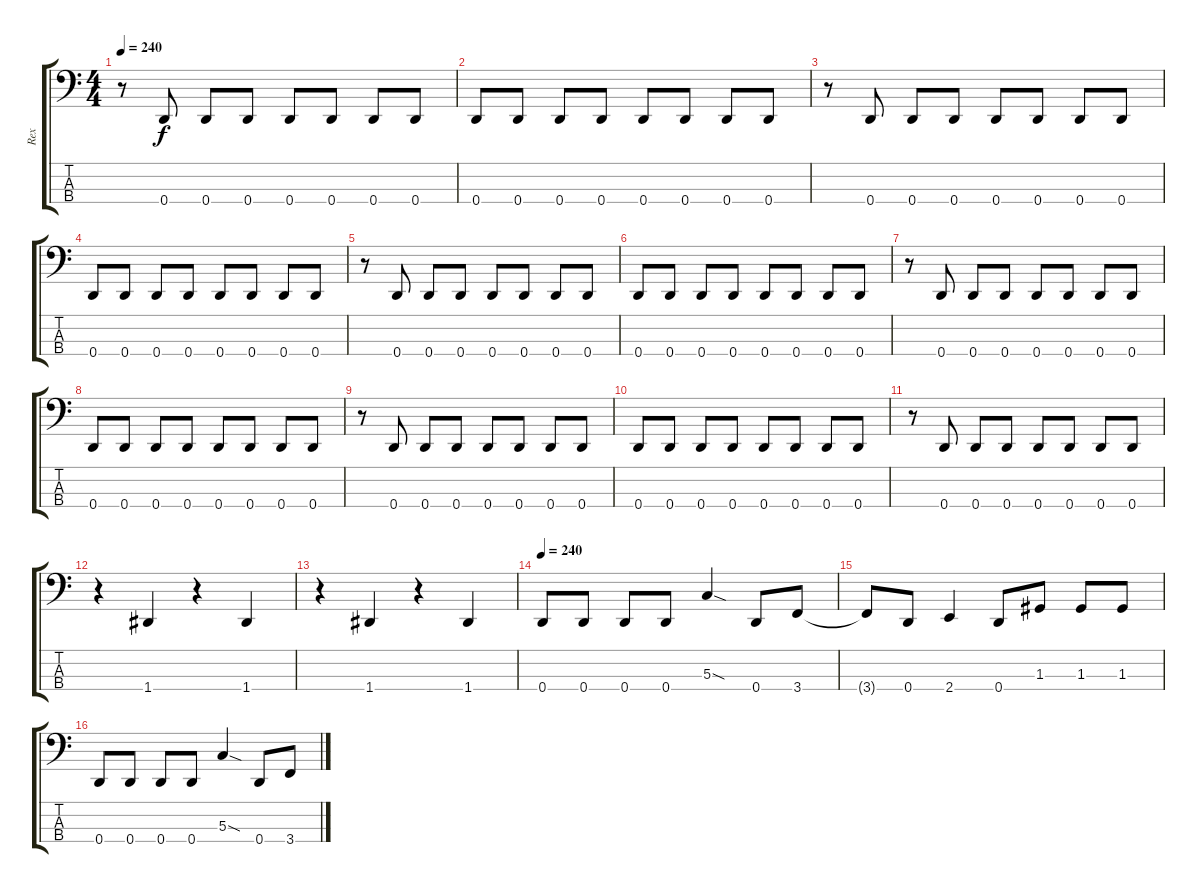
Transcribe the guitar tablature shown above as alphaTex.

\track ("Rex" "Rex") {instrument electricbasspick}
\staff {score tabs}
\tuning (F2 C2 G1 D1) {hide}
\ts (4 4)
\tempo 240
\clef f4
\ks c
r.8{dy f} 0.4.8 0.4.8 0.4.8 0.4.8 0.4.8 0.4.8 0.4.8 |
0.4.8 0.4.8 0.4.8 0.4.8 0.4.8 0.4.8 0.4.8 0.4.8 |
r.8 0.4.8 0.4.8 0.4.8 0.4.8 0.4.8 0.4.8 0.4.8 |
0.4.8 0.4.8 0.4.8 0.4.8 0.4.8 0.4.8 0.4.8 0.4.8 |
r.8 0.4.8 0.4.8 0.4.8 0.4.8 0.4.8 0.4.8 0.4.8 |
0.4.8 0.4.8 0.4.8 0.4.8 0.4.8 0.4.8 0.4.8 0.4.8 |
r.8 0.4.8 0.4.8 0.4.8 0.4.8 0.4.8 0.4.8 0.4.8 |
0.4.8 0.4.8 0.4.8 0.4.8 0.4.8 0.4.8 0.4.8 0.4.8 |
r.8 0.4.8 0.4.8 0.4.8 0.4.8 0.4.8 0.4.8 0.4.8 |
0.4.8 0.4.8 0.4.8 0.4.8 0.4.8 0.4.8 0.4.8 0.4.8 |
r.8 0.4.8 0.4.8 0.4.8 0.4.8 0.4.8 0.4.8 0.4.8 |
r.4 1.4.4 r.4 1.4.4 |
r.4 1.4.4 r.4 1.4.4 |
\tempo 240
0.4.8 0.4.8 0.4.8 0.4.8 5.3{sod}.4 0.4.8 3.4.8 |
3.4{t}.8 0.4.8 2.4.4 0.4.8 1.3.8 1.3.8 1.3.8 |
0.4.8 0.4.8 0.4.8 0.4.8 5.3{sod}.4 0.4.8 3.4.8
